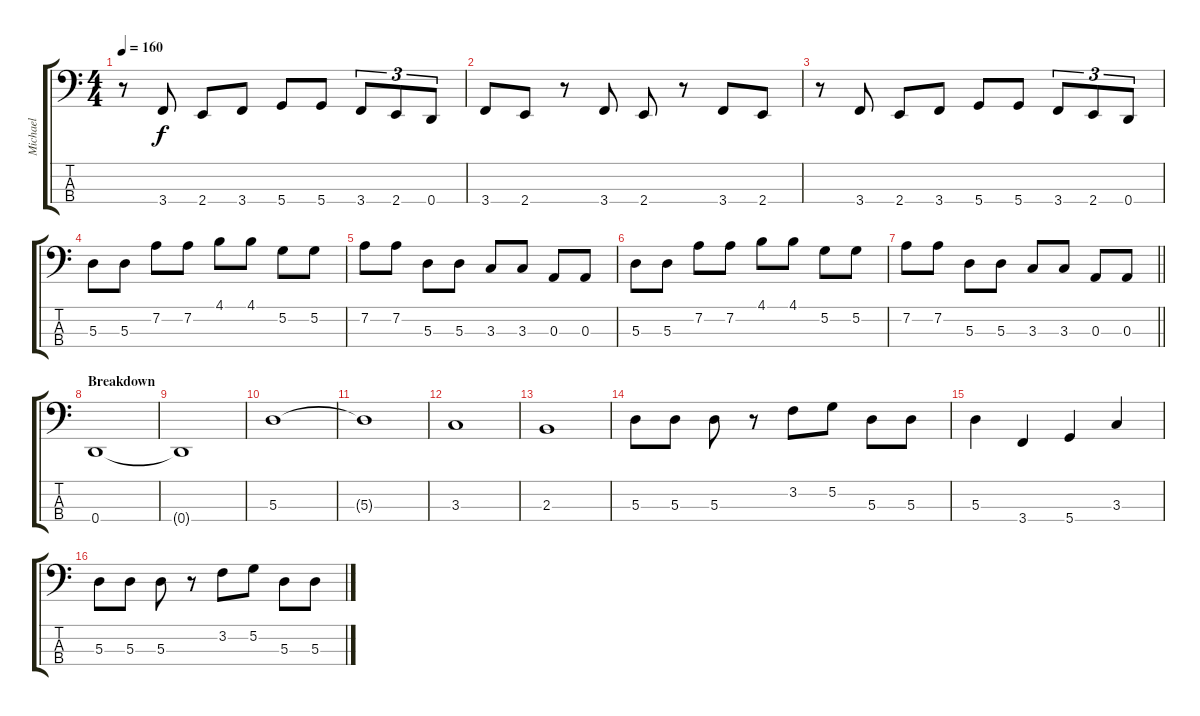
\track ("Michael" "Michael") {instrument electricbassfinger}
\staff {score tabs}
\tuning (G2 D2 A1 D1) {hide}
\ts (4 4)
\tempo 160
\clef f4
\ks c
r.8{dy f} 3.4.8 2.4.8 3.4.8 5.4.8 5.4.8 3.4.8{tu (3 2)} 2.4.8{tu (3 2)} 0.4.8{tu (3 2)} |
3.4.8 2.4.8 r.8 3.4.8 2.4.8 r.8 3.4.8 2.4.8 |
r.8 3.4.8 2.4.8 3.4.8 5.4.8 5.4.8 3.4.8{tu (3 2)} 2.4.8{tu (3 2)} 0.4.8{tu (3 2)} |
5.3.8 5.3.8 7.2.8 7.2.8 4.1.8 4.1.8 5.2.8 5.2.8 |
7.2.8 7.2.8 5.3.8 5.3.8 3.3.8 3.3.8 0.3.8 0.3.8 |
5.3.8 5.3.8 7.2.8 7.2.8 4.1.8 4.1.8 5.2.8 5.2.8 |
\barLineRight lightlight
7.2.8 7.2.8 5.3.8 5.3.8 3.3.8 3.3.8 0.3.8 0.3.8 |
\section ("" "Breakdown")
0.4.1 |
0.4{t}.1 |
5.3.1 |
5.3{t}.1 |
3.3.1 |
2.3.1 |
5.3.8 5.3.8 5.3.8 r.8 3.2.8 5.2.8 5.3.8 5.3.8 |
5.3.4 3.4.4 5.4.4 3.3.4 |
5.3.8 5.3.8 5.3.8 r.8 3.2.8 5.2.8 5.3.8 5.3.8
